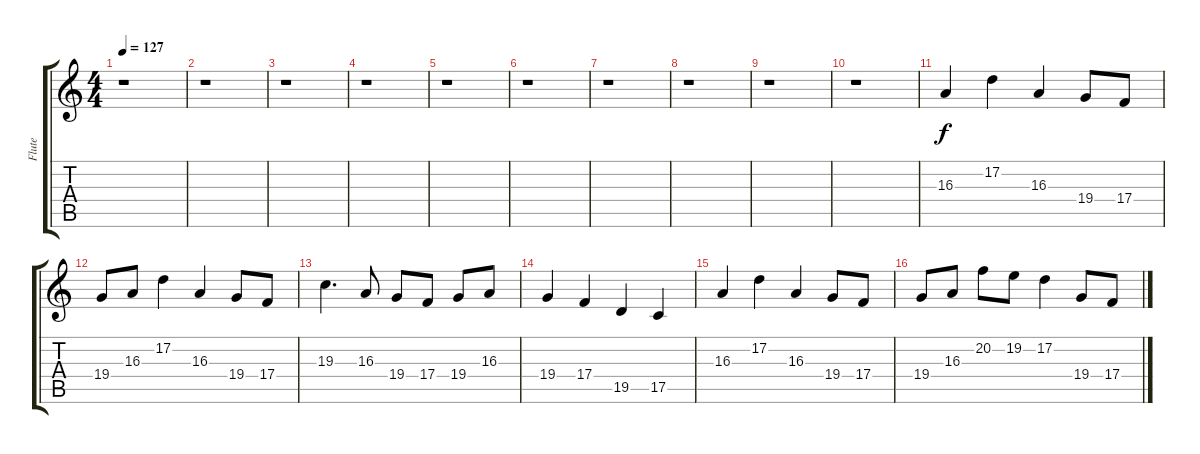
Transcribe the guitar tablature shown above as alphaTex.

\track ("Flute" "Flute") {instrument piccolo}
\staff {score tabs}
\tuning (D4 A3 F3 C3 G2 D2) {hide}
\ts (4 4)
\tempo 127
\clef g2
\ks c
r.1{dy f} |
r.1 |
r.1 |
r.1 |
r.1 |
r.1 |
r.1 |
r.1 |
r.1 |
r.1 |
16.3.4 17.2.4 16.3.4 19.4.8 17.4.8 |
19.4.8 16.3.8 17.2.4 16.3.4 19.4.8 17.4.8 |
19.3.4{d} 16.3.8 19.4.8 17.4.8 19.4.8 16.3.8 |
19.4.4 17.4.4 19.5.4 17.5.4 |
16.3.4 17.2.4 16.3.4 19.4.8 17.4.8 |
19.4.8 16.3.8 20.2.8 19.2.8 17.2.4 19.4.8 17.4.8
